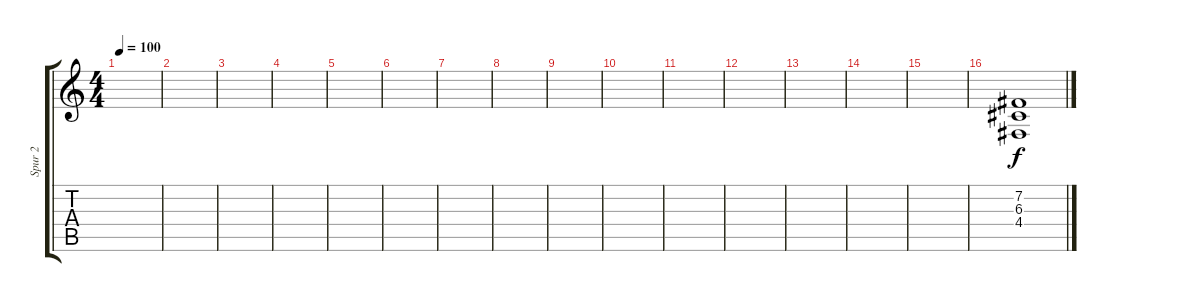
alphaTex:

\track ("Spur 2" "Spur 2") {instrument stringensemble2}
\staff {score tabs}
\tuning (E4 B3 G3 D3 A2 E2) {hide}
\ts (4 4)
\tempo 100
\clef g2
\ks c
|
|
|
|
|
|
|
|
|
|
|
|
|
|
|
(7.2 6.3 4.4).1
